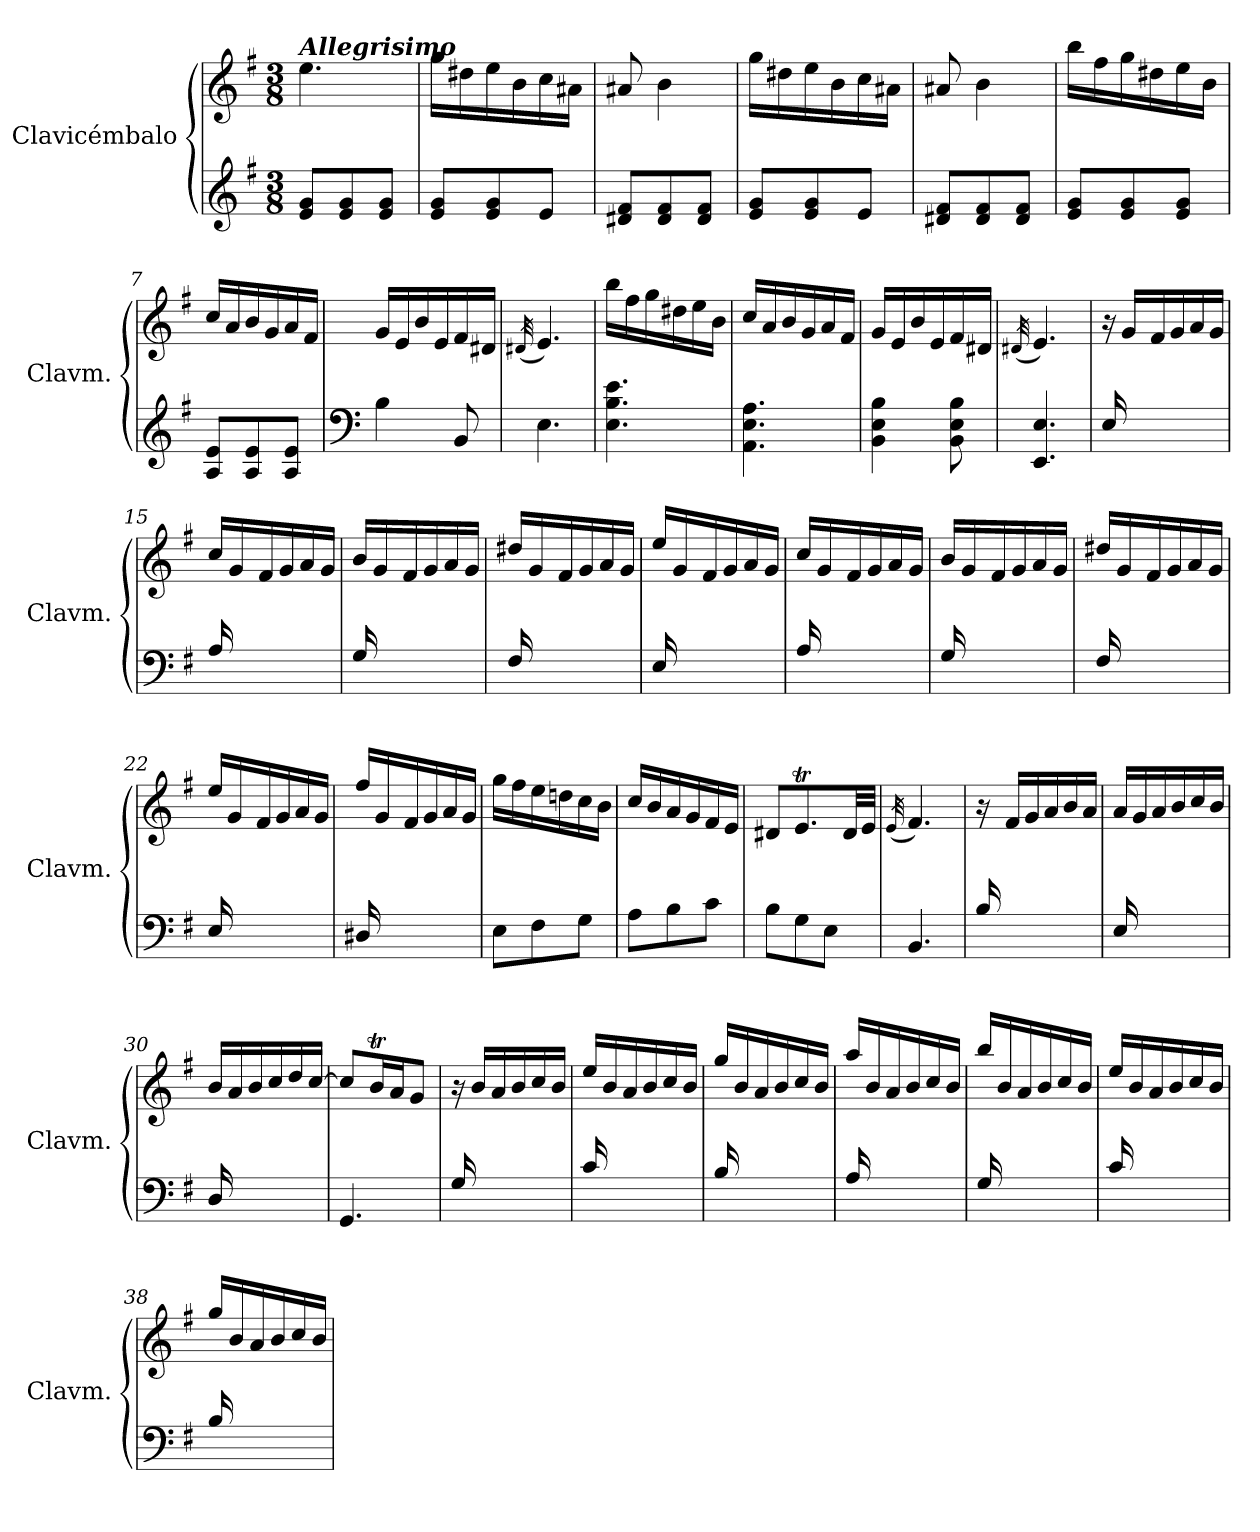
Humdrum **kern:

**kern	**kern
*part1	*part1
*staff2	*staff1
*I"Clavicémbalo	*
*I'Clavm.	*
*clefG2	*clefG2
*k[f#]	*k[f#]
*M3/8	*M3/8
=1	=1
!	!LO:TX:a:Bi:t=Allegrisimo
8e/ 8g/L	4.ee\
8e/ 8g/	.
8e/ 8g/J	.
=2	=2
8e/ 8g/L	16gg\LL
.	16dd#X\
8e/ 8g/	16ee\
.	16b\
8e/J	16cc\
.	16a#X\JJ
=3	=3
8d#X/ 8f#/L	8a#X/
8d#/ 8f#/	4b\
8d#/ 8f#/J	.
=4	=4
8e/ 8g/L	16gg\LL
.	16dd#X\
8e/ 8g/	16ee\
.	16b\
8e/J	16cc\
.	16a#X\JJ
=5	=5
8d#X/ 8f#/L	8a#X/
8d#/ 8f#/	4b\
8d#/ 8f#/J	.
!!LO:LB:g=z
=6	=6
8e/ 8g/L	16bb\LL
.	16ff#\
8e/ 8g/	16gg\
.	16dd#X\
8e/ 8g/J	16ee\
.	16b\JJ
=7	=7
8A/ 8e/L	16cc/LL
.	16a/
8A/ 8e/	16b/
.	16g/
8A/ 8e/J	16a/
.	16f#/JJ
=8	=8
*clefF4	*
4B\	16g/LL
.	16e/
.	16b/
.	16e/
8BB/	16f#/
.	16d#X/JJ
=9	=9
.	(32qd#X/
4.E\	4.e/)
=10	=10
4.E\ 4.B\ 4.e\	16bb\LL
.	16ff#\
.	16gg\
.	16dd#X\
.	16ee\
.	16b\JJ
!!LO:LB:g=z
=11	=11
4.AA\ 4.E\ 4.A\	16cc/LL
.	16a/
.	16b/
.	16g/
.	16a/
.	16f#/JJ
=12	=12
4BB\ 4E\ 4B\	16g/LL
.	16e/
.	16b/
.	16e/
8BB\ 8E\ 8B\	16f#/
.	16d#X/JJ
=13	=13
.	(32qd#X/
4.EE/ 4.E/	4.e/)
=14	=14
*	*^
16E/LL	16r	16ryy
4ryy	16g/LL	16e\
.	16f#/	16d#X\
.	16g/	16e\
.	16a/	16f#\
16ryy	16g/JJ	16e\JJ
=15	=15	=15
16A/LL	16cc/LL	16ryy
4ryy	16g/	16e\
.	16f#/	16d#X\
.	16g/	16e\
.	16a/	16f#\
16ryy	16g/JJ	16e\JJ
!!LO:LB:g=z	!!
=16	=16	=16
16G/LL	16b/LL	16ryy
4ryy	16g/	16e\
.	16f#/	16d#X\
.	16g/	16e\
.	16a/	16f#\
16ryy	16g/JJ	16e\JJ
=17	=17	=17
16F#/LL	16dd#X/LL	16ryy
4ryy	16g/	16e\
.	16f#/	16d#X\
.	16g/	16e\
.	16a/	16f#\
16ryy	16g/JJ	16e\JJ
=18	=18	=18
16E/LL	16ee/LL	16ryy
4ryy	16g/	16e\
.	16f#/	16d#X\
.	16g/	16e\
.	16a/	16f#\
16ryy	16g/JJ	16e\JJ
=19	=19	=19
16A/LL	16cc/LL	16ryy
4ryy	16g/	16e\
.	16f#/	16d#X\
.	16g/	16e\
.	16a/	16f#\
16ryy	16g/JJ	16e\JJ
=20	=20	=20
16G/LL	16b/LL	16ryy
4ryy	16g/	16e\
.	16f#/	16d#X\
.	16g/	16e\
.	16a/	16f#\
16ryy	16g/JJ	16e\JJ
!!LO:LB:g=z	!!
=21	=21	=21
16F#/LL	16dd#X/LL	16ryy
4ryy	16g/	16e\
.	16f#/	16d#X\
.	16g/	16e\
.	16a/	16f#\
16ryy	16g/JJ	16e\JJ
=22	=22	=22
16E/LL	16ee/LL	16ryy
4ryy	16g/	16e\
.	16f#/	16d#X\
.	16g/	16e\
.	16a/	16f#\
16ryy	16g/JJ	16e\JJ
=23	=23	=23
16D#X/LL	16ff#/LL	16ryy
4ryy	16g/	16e\
.	16f#/	16d#X\
.	16g/	16e\
.	16a/	16f#\
16ryy	16g/JJ	16e\JJ
*	*v	*v
=24	=24
8E\L	16gg\LL
.	16ff#\
8F#\	16ee\
.	16ddn\
8G\J	16cc\
.	16b\JJ
=25	=25
8A\L	16cc/LL
.	16b/
8B\	16a/
.	16g/
8c\J	16f#/
.	16e/JJ
!!LO:PB:g=z
=26	=26
8B\L	8d#X/L
8G\	8.eT/
8E\J	.
.	32d#/LL
.	32e/JJJ
=27	=27
.	(32qe/
4.BB/	4.f#/)
=28	=28
*	*^
16B/LL	16r	16ryy
4ryy	16f#/LL	16d#X\
.	16g/	16e\
.	16a/	16f#\
.	16b/	16g\
16ryy	16a/JJ	16f#\JJ
=29	=29	=29
16E/LL	16a/LL	16ryy
4ryy	16g/	16e\
.	16a/	16f#\
.	16b/	16g\
.	16cc/	16a\
16ryy	16b/JJ	16g\JJ
=30	=30	=30
16D/LL	16b/LL	16ryy
4ryy	16a/	16f#\
.	16b/	16g\
.	16cc/	16a\
.	16dd/	16b\
16ryy	[16cc/JJ	16a\JJ
*	*v	*v
!!LO:LB:g=z
=31	=31
4.GG/	8cc/L]
.	16bt/L
.	16a/J
.	8g/J
=32	=32
*	*^
16G/LL	16r	16ryy
4ryy	16b/LL	16g\
.	16a/	16f#\
.	16b/	16g\
.	16cc/	16a\
16ryy	16b/JJ	16g\JJ
=33	=33	=33
16c/LL	16ee/LL	16ryy
4ryy	16b/	16g\
.	16a/	16f#\
.	16b/	16g\
.	16cc/	16a\
16ryy	16b/JJ	16g\JJ
=34	=34	=34
16B/LL	16gg/LL	16ryy
4ryy	16b/	16g\
.	16a/	16f#\
.	16b/	16g\
.	16cc/	16a\
16ryy	16b/JJ	16g\JJ
=35	=35	=35
16A/LL	16aa/LL	16ryy
4ryy	16b/	16g\
.	16a/	16f#\
.	16b/	16g\
.	16cc/	16a\
16ryy	16b/JJ	16g\JJ
!!LO:LB:g=z	!!
=36	=36	=36
16G/LL	16bb/LL	16ryy
4ryy	16b/	16g\
.	16a/	16f#\
.	16b/	16g\
.	16cc/	16a\
16ryy	16b/JJ	16g\JJ
=37	=37	=37
16c/LL	16ee/LL	16ryy
4ryy	16b/	16g\
.	16a/	16f#\
.	16b/	16g\
.	16cc/	16a\
16ryy	16b/JJ	16g\JJ
=38	=38	=38
16B/LL	16gg/LL	16ryy
4ryy	16b/	16g\
.	16a/	16f#\
.	16b/	16g\
.	16cc/	16a\
16ryy	16b/JJ	16g\JJ
*	*v	*v
=	=
*-	*-
